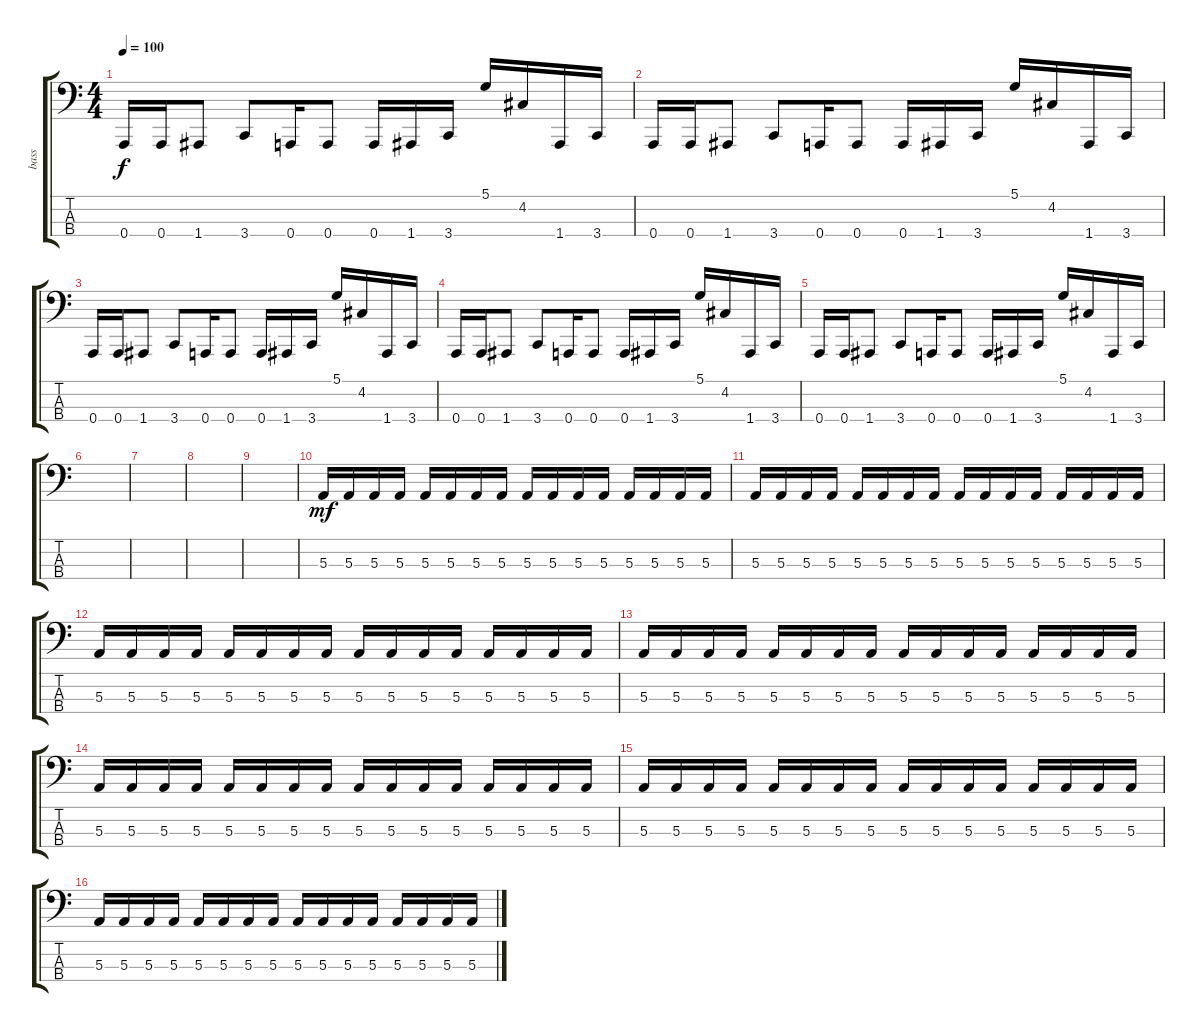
\track ("bass" "bass") {instrument electricbassfinger}
\staff {score tabs}
\tuning (D2 A1 E1 A0) {hide}
\ts (4 4)
\tempo 100
\clef f4
\ks c
0.4.16{dy f} 0.4.16 1.4.8 3.4.8 0.4.16 0.4.8 0.4.16 1.4.16 3.4.16 5.1.16 4.2.16 1.4.16 3.4.16 |
0.4.16 0.4.16 1.4.8 3.4.8 0.4.16 0.4.8 0.4.16 1.4.16 3.4.16 5.1.16 4.2.16 1.4.16 3.4.16 |
0.4.16 0.4.16 1.4.8 3.4.8 0.4.16 0.4.8 0.4.16 1.4.16 3.4.16 5.1.16 4.2.16 1.4.16 3.4.16 |
0.4.16 0.4.16 1.4.8 3.4.8 0.4.16 0.4.8 0.4.16 1.4.16 3.4.16 5.1.16 4.2.16 1.4.16 3.4.16 |
0.4.16 0.4.16 1.4.8 3.4.8 0.4.16 0.4.8 0.4.16 1.4.16 3.4.16 5.1.16 4.2.16 1.4.16 3.4.16 |
|
|
|
|
5.3.16{dy mf} 5.3.16 5.3.16 5.3.16 5.3.16 5.3.16 5.3.16 5.3.16 5.3.16 5.3.16 5.3.16 5.3.16 5.3.16 5.3.16 5.3.16 5.3.16 |
5.3.16 5.3.16 5.3.16 5.3.16 5.3.16 5.3.16 5.3.16 5.3.16 5.3.16 5.3.16 5.3.16 5.3.16 5.3.16 5.3.16 5.3.16 5.3.16 |
5.3.16 5.3.16 5.3.16 5.3.16 5.3.16 5.3.16 5.3.16 5.3.16 5.3.16 5.3.16 5.3.16 5.3.16 5.3.16 5.3.16 5.3.16 5.3.16 |
5.3.16 5.3.16 5.3.16 5.3.16 5.3.16 5.3.16 5.3.16 5.3.16 5.3.16 5.3.16 5.3.16 5.3.16 5.3.16 5.3.16 5.3.16 5.3.16 |
5.3.16 5.3.16 5.3.16 5.3.16 5.3.16 5.3.16 5.3.16 5.3.16 5.3.16 5.3.16 5.3.16 5.3.16 5.3.16 5.3.16 5.3.16 5.3.16 |
5.3.16 5.3.16 5.3.16 5.3.16 5.3.16 5.3.16 5.3.16 5.3.16 5.3.16 5.3.16 5.3.16 5.3.16 5.3.16 5.3.16 5.3.16 5.3.16 |
5.3.16 5.3.16 5.3.16 5.3.16 5.3.16 5.3.16 5.3.16 5.3.16 5.3.16 5.3.16 5.3.16 5.3.16 5.3.16 5.3.16 5.3.16 5.3.16
